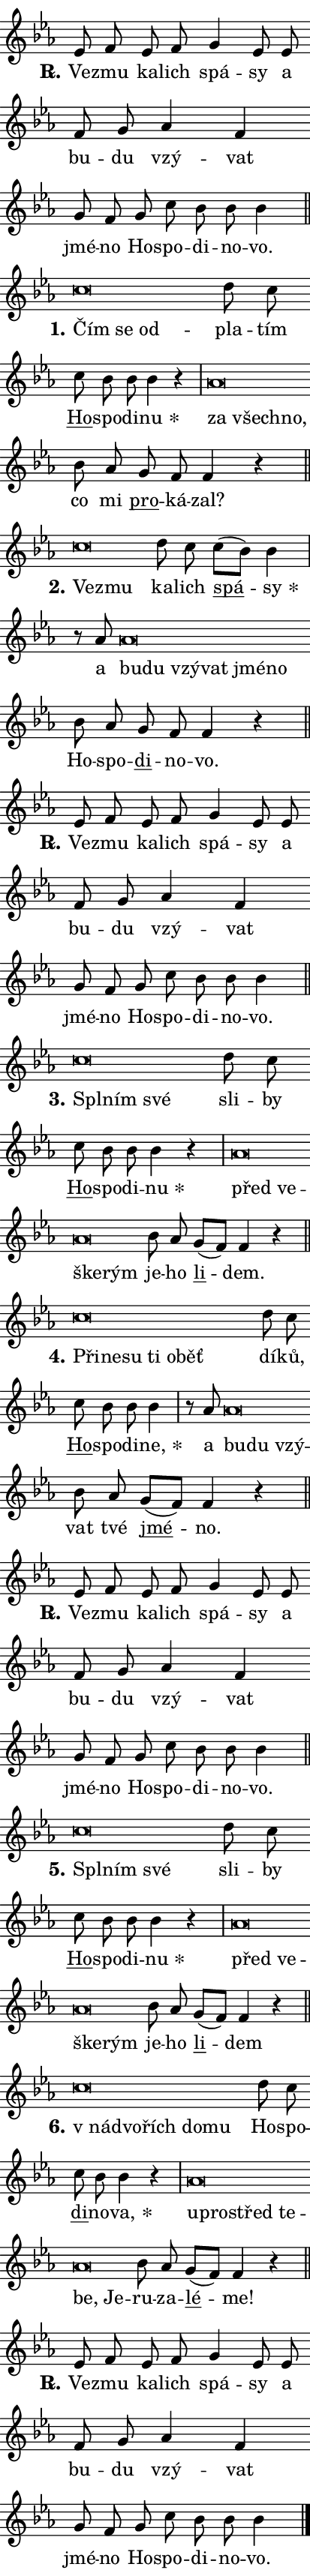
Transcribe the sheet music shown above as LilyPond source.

\version "2.24.0"
\header { tagline = "" }
\paper {
  indent = 0\cm
  top-margin = 0\cm
  right-margin = 0\cm
  bottom-margin = 0\cm
  left-margin = 0\cm
  paper-width = 7\cm
  page-breaking = #ly:one-page-breaking
  system-system-spacing.basic-distance = #11
  score-system-spacing.basic-distance = #11
  ragged-last = ##f
}


%% Author: Thomas Morley
%% https://lists.gnu.org/archive/html/lilypond-user/2020-05/msg00002.html
#(define (line-position grob)
"Returns position of @var[grob} in current system:
   @code{'start}, if at first time-step
   @code{'end}, if at last time-step
   @code{'middle} otherwise
"
  (let* ((col (ly:item-get-column grob))
         (ln (ly:grob-object col 'left-neighbor))
         (rn (ly:grob-object col 'right-neighbor))
         (col-to-check-left (if (ly:grob? ln) ln col))
         (col-to-check-right (if (ly:grob? rn) rn col))
         (break-dir-left
           (and
             (ly:grob-property col-to-check-left 'non-musical #f)
             (ly:item-break-dir col-to-check-left)))
         (break-dir-right
           (and
             (ly:grob-property col-to-check-right 'non-musical #f)
             (ly:item-break-dir col-to-check-right))))
        (cond ((eqv? 1 break-dir-left) 'start)
              ((eqv? -1 break-dir-right) 'end)
              (else 'middle))))

#(define (tranparent-at-line-position vctor)
  (lambda (grob)
  "Relying on @code{line-position} select the relevant enry from @var{vctor}.
Used to determine transparency,"
    (case (line-position grob)
      ((end) (not (vector-ref vctor 0)))
      ((middle) (not (vector-ref vctor 1)))
      ((start) (not (vector-ref vctor 2))))))

noteHeadBreakVisibility =
#(define-music-function (break-visibility)(vector?)
"Makes @code{NoteHead}s transparent relying on @var{break-visibility}"
#{
  \override NoteHead.transparent =
    #(tranparent-at-line-position break-visibility)
#})

#(define delete-ledgers-for-transparent-note-heads
  (lambda (grob)
    "Reads whether a @code{NoteHead} is transparent.
If so this @code{NoteHead} is removed from @code{'note-heads} from
@var{grob}, which is supposed to be @code{LedgerLineSpanner}.
As a result ledgers are not printed for this @code{NoteHead}"
    (let* ((nhds-array (ly:grob-object grob 'note-heads))
           (nhds-list
             (if (ly:grob-array? nhds-array)
                 (ly:grob-array->list nhds-array)
                 '()))
           ;; Relies on the transparent-property being done before
           ;; Staff.LedgerLineSpanner.after-line-breaking is executed.
           ;; This is fragile ...
           (to-keep
             (remove
               (lambda (nhd)
                 (ly:grob-property nhd 'transparent #f))
               nhds-list)))
      ;; TODO find a better method to iterate over grob-arrays, similiar
      ;; to filter/remove etc for lists
      ;; For now rebuilt from scratch
      (set! (ly:grob-object grob 'note-heads)  '())
      (for-each
        (lambda (nhd)
          (ly:pointer-group-interface::add-grob grob 'note-heads nhd))
        to-keep))))

hideNotes = {
  \noteHeadBreakVisibility #begin-of-line-visible
}
unHideNotes = {
  \noteHeadBreakVisibility #all-visible
}

% work-around for resetting accidentals
% https://lilypond.org/doc/v2.23/Documentation/notation/displaying-rhythms#unmetered-music
cadenzaMeasure = {
  \cadenzaOff
  \partial 1024 s1024
  \cadenzaOn
}

#(define-markup-command (accent layout props text) (markup?)
  "Underline accented syllable"
  (interpret-markup layout props
    #{\markup \override #'(offset . 4.3) \underline { #text }#}))

responsum = \markup \concat {
  "R" \hspace #-1.05 \path #0.1 #'((moveto 0 0.07) (lineto 0.9 0.8)) \hspace #0.05 "."
}

\layout {
    \context {
        \Staff
        \remove "Time_signature_engraver"
        \override LedgerLineSpanner.after-line-breaking = #delete-ledgers-for-transparent-note-heads
    }
    \context {
        \Voice {
            \override NoteHead.output-attributes = #'((class . "notehead"))
            \override Hairpin.height = #0.55
        }
    }
    \context {
        \Lyrics {
            \override StanzaNumber.output-attributes = #'((class . "stanzanumber"))
            \override LyricSpace.minimum-distance = #0.9
            \override LyricText.font-name = #"TeX Gyre Schola"
            \override LyricText.font-size = 1
            \override StanzaNumber.font-name = #"TeX Gyre Schola Bold"
            \override StanzaNumber.font-size = 1
        }
    }
}

% magnetic-lyrics.ily
%
%   written by
%     Jean Abou Samra <jean@abou-samra.fr>
%     Werner Lemberg <wl@gnu.org>
%
%   adapted by
%     Jiri Hon <jiri.hon@gmail.com>
%
% Version 2022-Apr-15

% https://www.mail-archive.com/lilypond-user@gnu.org/msg149350.html

#(define (Left_hyphen_pointer_engraver context)
   "Collect syllable-hyphen-syllable occurrences in lyrics and store
them in properties.  This engraver only looks to the left.  For
example, if the lyrics input is @code{foo -- bar}, it does the
following.

@itemize @bullet
@item
Set the @code{text} property of the @code{LyricHyphen} grob between
@q{foo} and @q{bar} to @code{foo}.

@item
Set the @code{left-hyphen} property of the @code{LyricText} grob with
text @q{foo} to the @code{LyricHyphen} grob between @q{foo} and
@q{bar}.
@end itemize

Use this auxiliary engraver in combination with the
@code{lyric-@/text::@/apply-@/magnetic-@/offset!} hook."
   (let ((hyphen #f)
         (text #f))
     (make-engraver
      (acknowledgers
       ((lyric-syllable-interface engraver grob source-engraver)
        (set! text grob)))
      (end-acknowledgers
       ((lyric-hyphen-interface engraver grob source-engraver)
        ;(when (not (grob::has-interface grob 'lyric-space-interface))
          (set! hyphen grob)));)
      ((stop-translation-timestep engraver)
       (when (and text hyphen)
         (ly:grob-set-object! text 'left-hyphen hyphen))
       (set! text #f)
       (set! hyphen #f)))))

#(define (lyric-text::apply-magnetic-offset! grob)
   "If the space between two syllables is less than the value in
property @code{LyricText@/.details@/.squash-threshold}, move the right
syllable to the left so that it gets concatenated with the left
syllable.

Use this function as a hook for
@code{LyricText@/.after-@/line-@/breaking} if the
@code{Left_@/hyphen_@/pointer_@/engraver} is active."
   (let ((hyphen (ly:grob-object grob 'left-hyphen #f)))
     (when hyphen
       (let ((left-text (ly:spanner-bound hyphen LEFT)))
         (when (grob::has-interface left-text 'lyric-syllable-interface)
           (let* ((common (ly:grob-common-refpoint grob left-text X))
                  (this-x-ext (ly:grob-extent grob common X))
                  (left-x-ext
                   (begin
                     ;; Trigger magnetism for left-text.
                     (ly:grob-property left-text 'after-line-breaking)
                     (ly:grob-extent left-text common X)))
                  ;; `delta` is the gap width between two syllables.
                  (delta (- (interval-start this-x-ext)
                            (interval-end left-x-ext)))
                  (details (ly:grob-property grob 'details))
                  (threshold (assoc-get 'squash-threshold details 0.2)))
             (when (< delta threshold)
               (let* (;; We have to manipulate the input text so that
                      ;; ligatures crossing syllable boundaries are not
                      ;; disabled.  For languages based on the Latin
                      ;; script this is essentially a beautification.
                      ;; However, for non-Western scripts it can be a
                      ;; necessity.
                      (lt (ly:grob-property left-text 'text))
                      (rt (ly:grob-property grob 'text))
                      (is-space (grob::has-interface hyphen 'lyric-space-interface))
                      (space (if is-space " " ""))
                      (space-markup (grob-interpret-markup grob " "))
                      (space-size (interval-length (ly:stencil-extent space-markup X)))
                      (extra-delta (if is-space space-size 0))
                      ;; Append new syllable.
                      (ltrt-space (if (and (string? lt) (string? rt))
                                (string-append lt space rt)
                                (make-concat-markup (list lt space rt))))
                      ;; Right-align `ltrt` to the right side.
                      (ltrt-space-markup (grob-interpret-markup
                               grob
                               (make-translate-markup
                                (cons (interval-length this-x-ext) 0)
                                (make-right-align-markup ltrt-space)))))
                 (begin
                   ;; Don't print `left-text`.
                   (ly:grob-set-property! left-text 'stencil #f)
                   ;; Set text and stencil (which holds all collected
                   ;; syllables so far) and shift it to the left.
                   (ly:grob-set-property! grob 'text ltrt-space)
                   (ly:grob-set-property! grob 'stencil ltrt-space-markup)
                   (ly:grob-translate-axis! grob (- (- delta extra-delta)) X))))))))))


#(define (lyric-hyphen::displace-bounds-first grob)
   ;; Make very sure this callback isn't triggered too early.
   (let ((left (ly:spanner-bound grob LEFT))
         (right (ly:spanner-bound grob RIGHT)))
     (ly:grob-property left 'after-line-breaking)
     (ly:grob-property right 'after-line-breaking)
     (ly:lyric-hyphen::print grob)))

squashThreshold = #0.4

\layout {
  \context {
    \Lyrics
    \consists #Left_hyphen_pointer_engraver
    \override LyricText.after-line-breaking =
      #lyric-text::apply-magnetic-offset!
    \override LyricHyphen.stencil = #lyric-hyphen::displace-bounds-first
    \override LyricText.details.squash-threshold = \squashThreshold
    \override LyricHyphen.minimum-distance = 0
    \override LyricHyphen.minimum-length = \squashThreshold
  }
}

squash = \override LyricText.details.squash-threshold = 9999
unSquash = \override LyricText.details.squash-threshold = \squashThreshold

left = \override LyricText.self-alignment-X = #LEFT
unLeft = \revert LyricText.self-alignment-X

starOffset = #(lambda (grob) 
                (let ((x_offset (ly:self-alignment-interface::aligned-on-x-parent grob)))
                  (if (= x_offset 0) 0 (+ x_offset 1.2))))

star = #(define-music-function (syllable)(string?)
"Append star separator at the end of a syllable"
#{
  \once \override LyricText.X-offset = #starOffset
  \lyricmode { \markup {
    #syllable
    \override #'((font-name . "TeX Gyre Schola Bold")) \hspace #0.2 \lower #0.65 \larger "*"
  } }
#})

starAccent = #(define-music-function (syllable)(string?)
"Append star separator at the end of a syllable and make accent"
#{
  \once \override LyricText.X-offset = #starOffset
  \lyricmode { \markup {
    \accent #syllable
    \override #'((font-name . "TeX Gyre Schola Bold")) \hspace #0.2 \lower #0.65 \larger "*"
  } }
#})

breath = #(define-music-function (syllable)(string?)
"Append breathing indicator at the end of a syllable"
#{
  \lyricmode { \markup { #syllable "+" } }
#})

optionalBreath = #(define-music-function (syllable)(string?)
"Append optional breathing indicator at the end of a syllable"
#{
  \lyricmode { \markup { #syllable "(+)" } }
#})


\score {
    <<
        \new Voice = "melody" { \cadenzaOn \key es \major \relative { es'8 f es f g4 es8 es \bar "" f g \bar "" as4 f \bar "" g8 f g c bes bes bes4 \cadenzaMeasure \bar "||" \break } }
        \new Lyrics \lyricsto "melody" { \lyricmode { \set stanza = \responsum
Ve -- zmu ka -- lich spá -- sy a bu -- du vzý -- vat jmé -- no Ho -- spo -- di -- no -- vo. } }
    >>
    \layout {}
}

\score {
    <<
        \new Voice = "melody" { \cadenzaOn \key es \major \relative { c''\breve*1/16 \hideNotes \breve*1/16 \breve*1/16 \bar "" \unHideNotes d8 c \bar "" c bes bes bes4 r \cadenzaMeasure \bar "|" as\breve*1/16 \hideNotes \breve*1/16 \breve*1/16 \bar "" \unHideNotes bes8 as \bar "" g f f4 r \cadenzaMeasure \bar "||" \break } }
        \new Lyrics \lyricsto "melody" { \lyricmode { \set stanza = "1."
\left Čím \squash se od -- \unLeft \unSquash pla -- tím \markup \accent Ho -- spo -- di -- \star nu \left za \squash všech -- no, \unLeft \unSquash co mi \markup \accent pro -- ká -- zal? } }
    >>
    \layout {}
}

\score {
    <<
        \new Voice = "melody" { \cadenzaOn \key es \major \relative { c''\breve*1/16 \hideNotes \breve*1/16 \bar "" \unHideNotes d8 c \bar "" c[( bes)] bes4 \cadenzaMeasure \bar "|" r8 as8 as\breve*1/16 \hideNotes \breve*1/16 \bar "" \breve*1/16 \bar "" \breve*1/16 \bar "" \breve*1/16 \breve*1/16 \bar "" \unHideNotes bes8 as \bar "" g f f4 r \cadenzaMeasure \bar "||" \break } }
        \new Lyrics \lyricsto "melody" { \lyricmode { \set stanza = "2."
\left Ve -- \squash zmu \unLeft \unSquash ka -- lich \markup \accent spá -- \star sy a \left bu -- \squash du vzý -- vat jmé -- no \unLeft \unSquash Ho -- spo -- \markup \accent di -- no -- vo. } }
    >>
    \layout {}
}

\score {
    <<
        \new Voice = "melody" { \cadenzaOn \key es \major \relative { es'8 f es f g4 es8 es \bar "" f g \bar "" as4 f \bar "" g8 f g c bes bes bes4 \cadenzaMeasure \bar "||" \break } }
        \new Lyrics \lyricsto "melody" { \lyricmode { \set stanza = \responsum
Ve -- zmu ka -- lich spá -- sy a bu -- du vzý -- vat jmé -- no Ho -- spo -- di -- no -- vo. } }
    >>
    \layout {}
}

\score {
    <<
        \new Voice = "melody" { \cadenzaOn \key es \major \relative { c''\breve*1/16 \hideNotes \breve*1/16 \breve*1/16 \bar "" \unHideNotes d8 c \bar "" c bes bes bes4 r \cadenzaMeasure \bar "|" as\breve*1/16 \hideNotes \breve*1/16 \bar "" \breve*1/16 \breve*1/16 \bar "" \unHideNotes bes8 as \bar "" g[( f)] f4 r \cadenzaMeasure \bar "||" \break } }
        \new Lyrics \lyricsto "melody" { \lyricmode { \set stanza = "3."
\left Spl -- \squash ním své \unLeft \unSquash sli -- by \markup \accent Ho -- spo -- di -- \star nu \left před \squash ve -- ške -- rým \unLeft \unSquash je -- ho \markup \accent li -- dem. } }
    >>
    \layout {}
}

\score {
    <<
        \new Voice = "melody" { \cadenzaOn \key es \major \relative { c''\breve*1/16 \hideNotes \breve*1/16 \bar "" \breve*1/16 \bar "" \breve*1/16 \bar "" \breve*1/16 \breve*1/16 \bar "" \unHideNotes d8 c \bar "" c bes bes bes4 \cadenzaMeasure \bar "|" r8 as8 as\breve*1/16 \hideNotes \breve*1/16 \breve*1/16 \bar "" \unHideNotes bes8 as \bar "" g[( f)] f4 r \cadenzaMeasure \bar "||" \break } }
        \new Lyrics \lyricsto "melody" { \lyricmode { \set stanza = "4."
\left Při -- \squash ne -- su ti o -- běť \unLeft \unSquash dí -- ků, \markup \accent Ho -- spo -- di -- \star ne, a \left bu -- \squash du vzý -- \unLeft \unSquash vat tvé \markup \accent jmé -- no. } }
    >>
    \layout {}
}

\score {
    <<
        \new Voice = "melody" { \cadenzaOn \key es \major \relative { es'8 f es f g4 es8 es \bar "" f g \bar "" as4 f \bar "" g8 f g c bes bes bes4 \cadenzaMeasure \bar "||" \break } }
        \new Lyrics \lyricsto "melody" { \lyricmode { \set stanza = \responsum
Ve -- zmu ka -- lich spá -- sy a bu -- du vzý -- vat jmé -- no Ho -- spo -- di -- no -- vo. } }
    >>
    \layout {}
}

\score {
    <<
        \new Voice = "melody" { \cadenzaOn \key es \major \relative { c''\breve*1/16 \hideNotes \breve*1/16 \breve*1/16 \bar "" \unHideNotes d8 c \bar "" c bes bes bes4 r \cadenzaMeasure \bar "|" as\breve*1/16 \hideNotes \breve*1/16 \bar "" \breve*1/16 \breve*1/16 \bar "" \unHideNotes bes8 as \bar "" g[( f)] f4 r \cadenzaMeasure \bar "||" \break } }
        \new Lyrics \lyricsto "melody" { \lyricmode { \set stanza = "5."
\left Spl -- \squash ním své \unLeft \unSquash sli -- by \markup \accent Ho -- spo -- di -- \star nu \left před \squash ve -- ške -- rým \unLeft \unSquash je -- ho \markup \accent li -- dem } }
    >>
    \layout {}
}

\score {
    <<
        \new Voice = "melody" { \cadenzaOn \key es \major \relative { c''\breve*1/16 \hideNotes \breve*1/16 \bar "" \breve*1/16 \bar "" \breve*1/16 \breve*1/16 \bar "" \unHideNotes d8 c \bar "" c bes bes4 r \cadenzaMeasure \bar "|" as\breve*1/16 \hideNotes \breve*1/16 \bar "" \breve*1/16 \bar "" \breve*1/16 \breve*1/16 \bar "" \unHideNotes bes8 as \bar "" g[( f)] f4 r \cadenzaMeasure \bar "||" \break } }
        \new Lyrics \lyricsto "melody" { \lyricmode { \set stanza = "6."
\left "v ná" -- \squash dvo -- řích do -- mu \unLeft \unSquash Ho -- spo -- \markup \accent di -- no -- \star va, \left upro -- \squash střed te -- be, Je -- \unLeft \unSquash ru -- za -- \markup \accent lé -- me! } }
    >>
    \layout {}
}

\score {
    <<
        \new Voice = "melody" { \cadenzaOn \key es \major \relative { es'8 f es f g4 es8 es \bar "" f g \bar "" as4 f \bar "" g8 f g c bes bes bes4 \cadenzaMeasure \bar "||" \break } \bar "|." }
        \new Lyrics \lyricsto "melody" { \lyricmode { \set stanza = \responsum
Ve -- zmu ka -- lich spá -- sy a bu -- du vzý -- vat jmé -- no Ho -- spo -- di -- no -- vo. } }
    >>
    \layout {}
}
